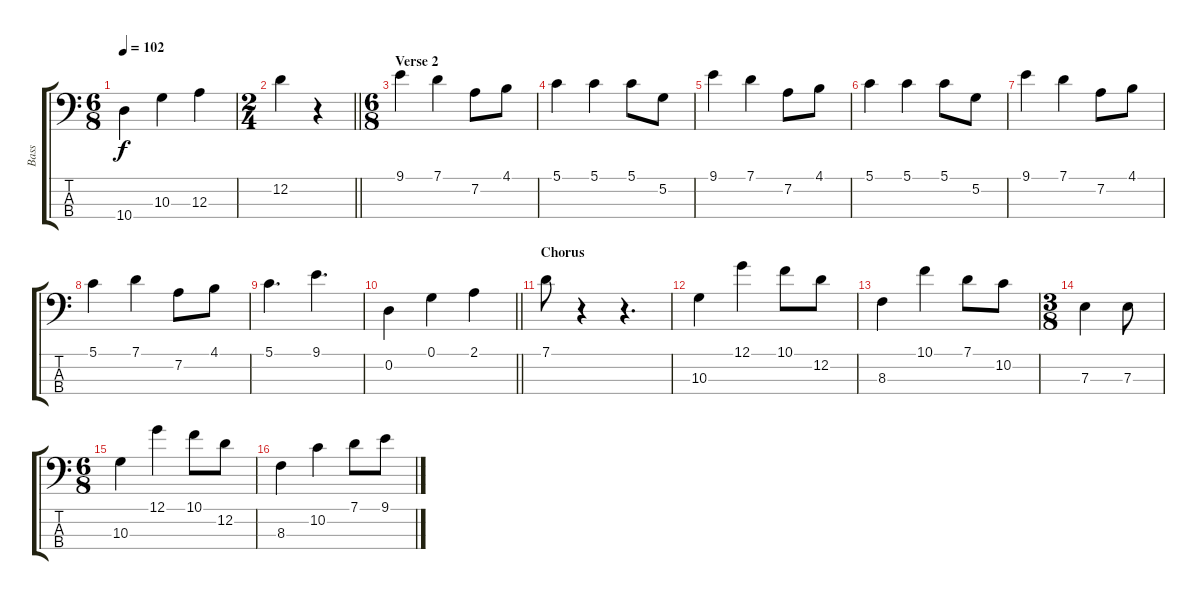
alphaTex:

\track ("Bass" "Bass") {instrument electricbassfinger}
\staff {score tabs}
\tuning (G2 D2 A1 E1) {hide}
\ts (6 8)
\tempo 102
\clef f4
\ks c
10.4.4{dy f} 10.3.4 12.3.4 |
\ts (2 4)
\barLineRight lightlight
12.2.4 r.4 |
\ts (6 8)
\section ("" "Verse 2")
9.1.4 7.1.4 7.2.8 4.1.8 |
5.1.4 5.1.4 5.1.8 5.2.8 |
9.1.4 7.1.4 7.2.8 4.1.8 |
5.1.4 5.1.4 5.1.8 5.2.8 |
9.1.4 7.1.4 7.2.8 4.1.8 |
5.1.4 7.1.4 7.2.8 4.1.8 |
5.1.4{d} 9.1.4{d} |
\barLineRight lightlight
0.2.4 0.1.4 2.1.4 |
\section ("" "Chorus")
7.1.8 r.4 r.4{d} |
10.3.4 12.1.4 10.1.8 12.2.8 |
8.3.4 10.1.4 7.1.8 10.2.8 |
\ts (3 8)
7.3.4 7.3.8 |
\ts (6 8)
10.3.4 12.1.4 10.1.8 12.2.8 |
8.3.4 10.2.4 7.1.8 9.1.8
